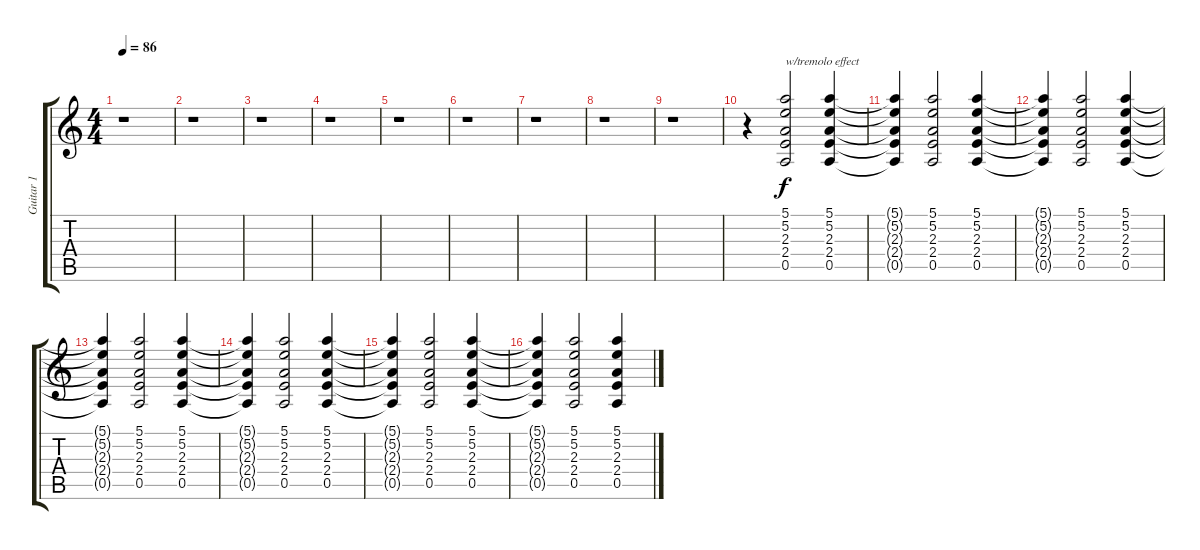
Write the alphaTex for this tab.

\track ("Guitar 1" "Guitar 1") {instrument electricguitarclean}
\staff {score tabs}
\tuning (E4 B3 G3 D3 A2 E2) {hide}
\ts (4 4)
\tempo 86
\clef g2
\ks c
r.1{dy f} |
r.1 |
r.1 |
r.1 |
r.1 |
r.1 |
r.1 |
r.1 |
r.1 |
r.4 (5.1 5.2 2.3 2.4 0.5).2{txt "w/tremolo effect"} (5.1 5.2 2.3 2.4 0.5).4 |
(5.1{t} 5.2{t} 2.3{t} 2.4{t} 0.5{t}).4 (5.1 5.2 2.3 2.4 0.5).2 (5.1 5.2 2.3 2.4 0.5).4 |
(5.1{t} 5.2{t} 2.3{t} 2.4{t} 0.5{t}).4 (5.1 5.2 2.3 2.4 0.5).2 (5.1 5.2 2.3 2.4 0.5).4 |
(5.1{t} 5.2{t} 2.3{t} 2.4{t} 0.5{t}).4 (5.1 5.2 2.3 2.4 0.5).2 (5.1 5.2 2.3 2.4 0.5).4 |
(5.1{t} 5.2{t} 2.3{t} 2.4{t} 0.5{t}).4 (5.1 5.2 2.3 2.4 0.5).2 (5.1 5.2 2.3 2.4 0.5).4 |
(5.1{t} 5.2{t} 2.3{t} 2.4{t} 0.5{t}).4 (5.1 5.2 2.3 2.4 0.5).2 (5.1 5.2 2.3 2.4 0.5).4 |
(5.1{t} 5.2{t} 2.3{t} 2.4{t} 0.5{t}).4 (5.1 5.2 2.3 2.4 0.5).2 (5.1 5.2 2.3 2.4 0.5).4
